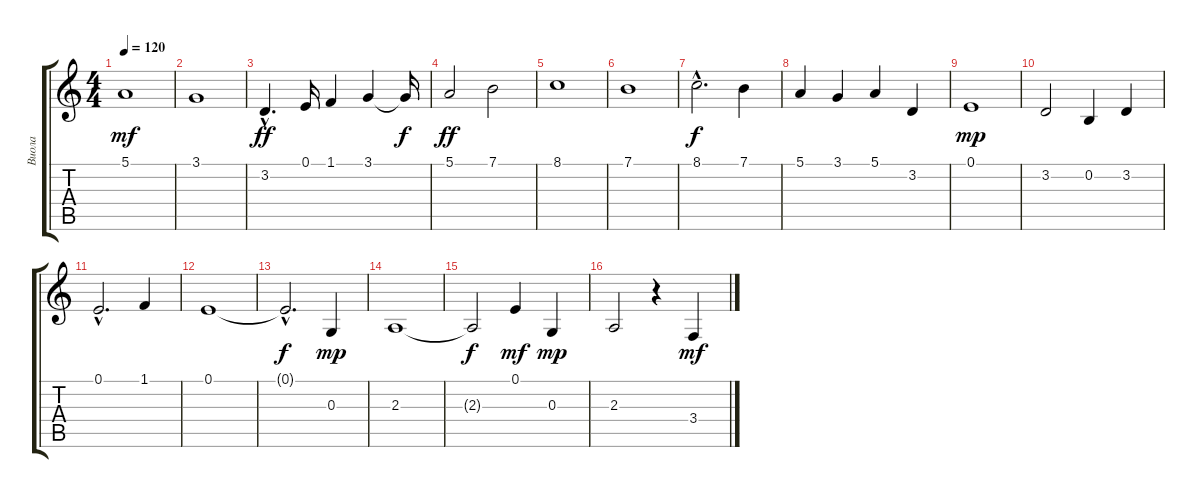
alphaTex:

\track ("Виола" "Виола") {instrument viola}
\staff {score tabs}
\tuning (E4 B3 G3 D3 A2 E2) {hide}
\ts (4 4)
\tempo 120
\clef g2
\ks c
5.1.1{dy mf} |
3.1.1 |
3.2{hac}.4{d dy ff} 0.1.16 1.1.4 3.1.4 3.1{t}.16{dy f} |
5.1.2{dy ff} 7.1.2 |
8.1.1 |
7.1.1 |
8.1{hac}.2{d dy f} 7.1.4 |
5.1.4 3.1.4 5.1.4 3.2.4 |
0.1.1{dy mp} |
3.2.2 0.2.4 3.2.4 |
0.1{hac}.2{d} 1.1.4 |
0.1.1 |
0.1{hac t}.2{d dy f} 0.3.4{dy mp} |
2.3.1 |
2.3{t}.2{dy f} 0.1.4{dy mf} 0.3.4{dy mp} |
2.3.2 r.4 3.4.4{dy mf}
